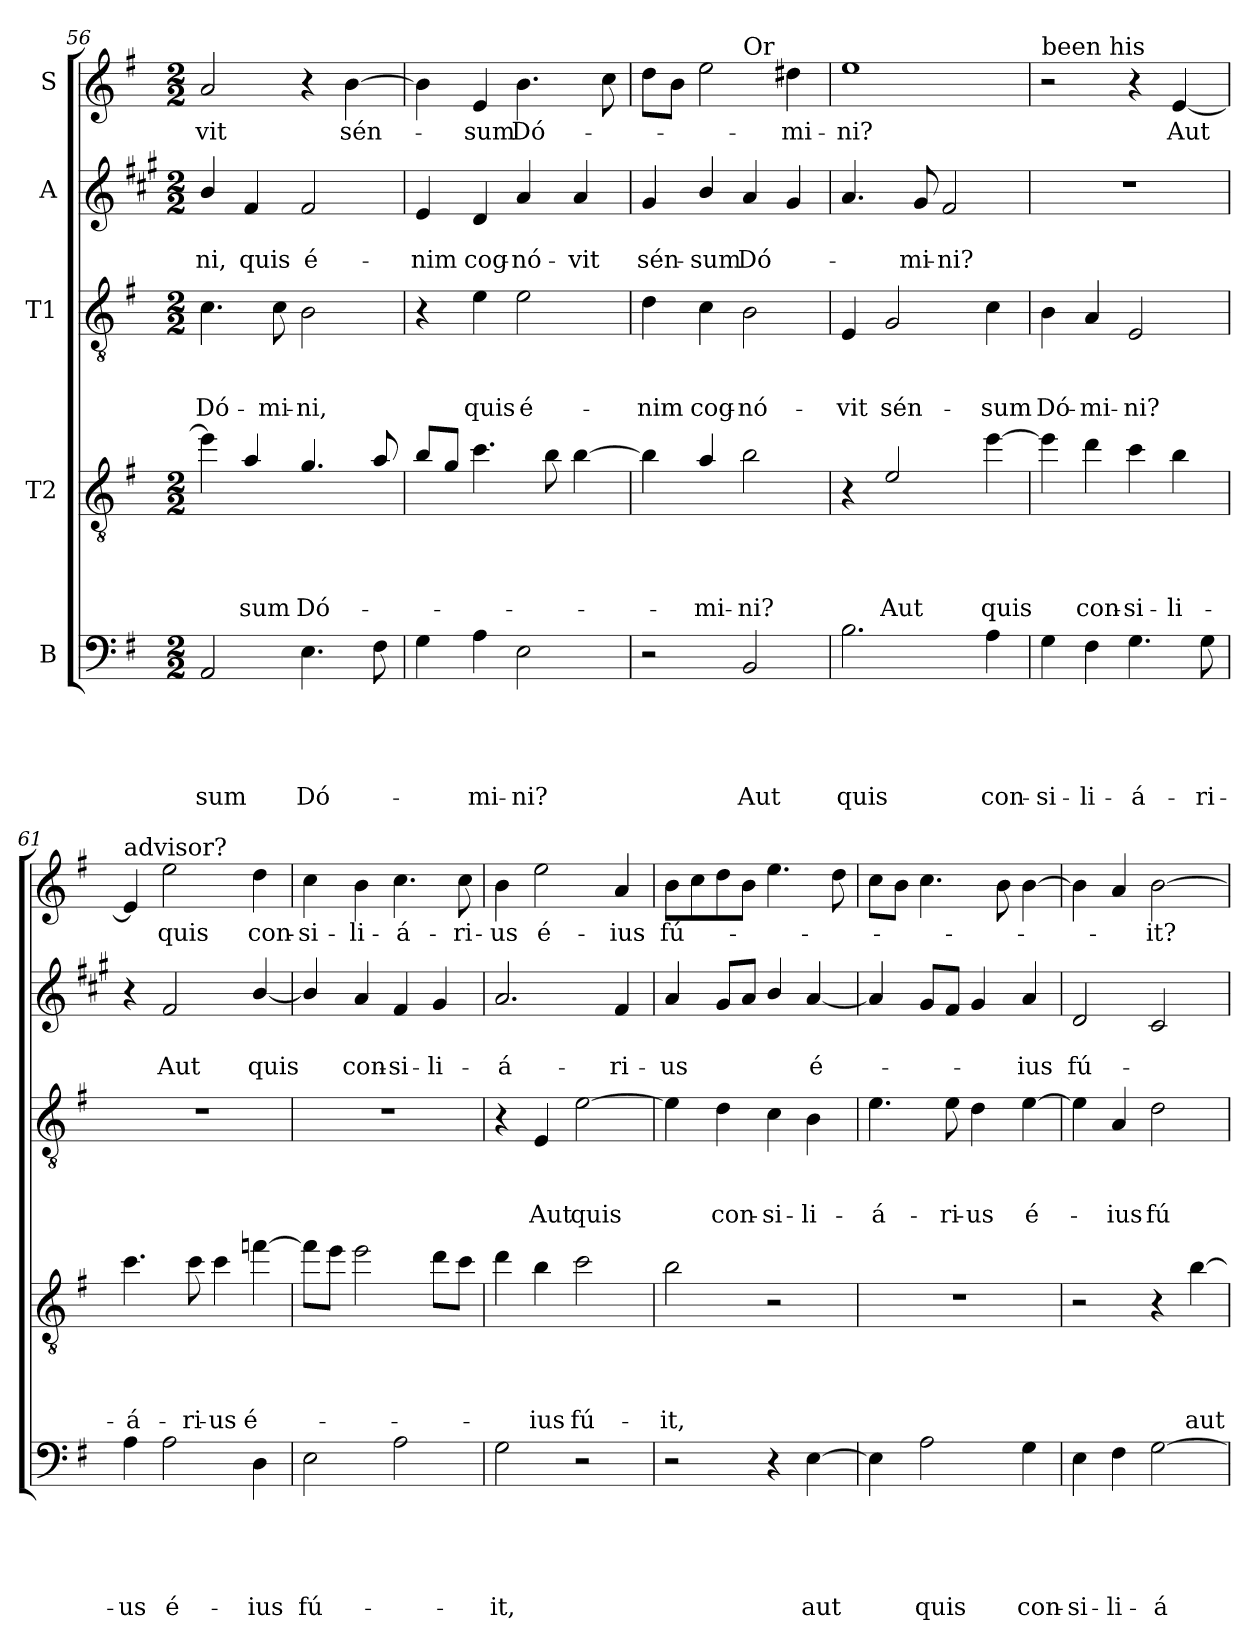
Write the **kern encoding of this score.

**kern	**text	**text	**text	**text	**text	**kern	**text	**text	**text	**text	**kern	**text	**text	**text	**kern	**text	**text	**kern	**text
*part5	*part5	*part5	*part5	*part5	*part5	*part4	*part4	*part4	*part4	*part4	*part3	*part3	*part3	*part3	*part2	*part2	*part2	*part1	*part1
*staff5	*staff5	*staff5	*staff5	*staff5	*staff5	*staff4	*staff4	*staff4	*staff4	*staff4	*staff3	*staff3	*staff3	*staff3	*staff2	*staff2	*staff2	*staff1	*staff1
*I"B	*	*	*	*	*	*I"T2	*	*	*	*	*I"T1	*	*	*	*I"A	*	*	*I"S	*
*clefF4	*	*	*	*	*	*clefGv2	*	*	*	*	*clefGv2	*	*	*	*clefG2	*	*	*clefG2	*
*	*	*	*	*	*	*ITrd8c14	*	*	*	*	*	*	*	*	*ITrd1c2	*	*	*	*
*k[f#]	*	*	*	*	*	*k[f#]	*	*	*	*	*k[f#]	*	*	*	*k[f#]	*	*	*k[f#]	*
*G:	*	*	*	*	*	*G:	*	*	*	*	*G:	*	*	*	*G:	*	*	*G:	*
*M2/2	*	*	*	*	*	*M2/2	*	*	*	*	*M2/2	*	*	*	*M2/2	*	*	*M2/2	*
=56	=56	=56	=56	=56	=56	=56	=56	=56	=56	=56	=56	=56	=56	=56	=56	=56	=56	=56	=56
!	!	!	!	!	!LO:LY:b	!	!	!	!	!	!	!	!	!LO:LY:b	!	!	!LO:LY:b	!	!LO:LY:b
2AA/	.	.	.	.	-sum	4e\]	.	.	.	.	4.c\	.	.	Dó-	4a/	.	-ni,	2a/	-vit
!	!	!	!	!	!	!	!	!	!	!LO:LY:b	!	!	!	!	!	!	!LO:LY:b	!	!
.	.	.	.	.	.	4A/	.	.	.	-sum	.	.	.	.	4e/	.	quis	.	.
!	!	!	!	!	!	!	!	!	!	!	!	!	!	!LO:LY:b	!	!	!	!	!
.	.	.	.	.	.	.	.	.	.	.	8c\	.	.	-mi-	.	.	.	.	.
!	!	!	!	!	!LO:LY:b	!	!	!	!	!LO:LY:b	!	!	!	!LO:LY:b	!	!	!LO:LY:b	!	!
4.E\	.	.	.	.	Dó-	4.G/	.	.	.	Dó-	2B\	.	.	-ni,	2e/	.	é-	4r	.
!	!	!	!	!	!	!	!	!	!	!	!	!	!	!	!	!	!	!	!LO:LY:b
.	.	.	.	.	.	.	.	.	.	.	.	.	.	.	.	.	.	[4b\	sén-
8F#\	.	.	.	.	.	8A/	.	.	.	.	.	.	.	.	.	.	.	.	.
=57	=57	=57	=57	=57	=57	=57	=57	=57	=57	=57	=57	=57	=57	=57	=57	=57	=57	=57	=57
!	!	!	!	!	!	!	!	!	!	!	!	!	!	!	!	!	!LO:LY:b	!	!
4G\	.	.	.	.	.	8B/L	.	.	.	.	4r	.	.	.	4d/	.	-nim	4b\]	.
.	.	.	.	.	.	8G/J	.	.	.	.	.	.	.	.	.	.	.	.	.
!	!	!	!	!	!LO:LY:b	!	!	!	!	!	!	!	!	!LO:LY:b	!	!	!LO:LY:b	!	!LO:LY:b
4A\	.	.	.	.	-mi-	4.c\	.	.	.	.	4e\	.	.	quis	4c/	.	cog-	4e/	-sum
!	!	!	!	!	!LO:LY:b	!	!	!	!	!	!	!	!	!LO:LY:b	!	!	!LO:LY:b	!	!LO:LY:b
2E\	.	.	.	.	-ni?	.	.	.	.	.	2e\	.	.	é-	4g/	.	-nó-	4.b\	Dó-
.	.	.	.	.	.	8B\	.	.	.	.	.	.	.	.	.	.	.	.	.
!	!	!	!	!	!	!	!	!	!	!	!	!	!	!	!	!	!LO:LY:b	!	!
.	.	.	.	.	.	[4B\	.	.	.	.	.	.	.	.	4g/	.	-vit	.	.
.	.	.	.	.	.	.	.	.	.	.	.	.	.	.	.	.	.	8cc\	.
=58	=58	=58	=58	=58	=58	=58	=58	=58	=58	=58	=58	=58	=58	=58	=58	=58	=58	=58	=58
!	!	!	!	!	!	!	!	!	!	!	!	!	!	!LO:LY:b	!	!	!LO:LY:b	!	!
*	*	*	*	*	*	*	*	*	*	*	*	*	*	*	*	*	*	*^	*
2r	.	.	.	.	.	4B\]	.	.	.	.	4d\	.	.	-nim	4f#/	.	sén-	8dd\L	2ryy	.
.	.	.	.	.	.	.	.	.	.	.	.	.	.	.	.	.	.	8b\J	.	.
!	!	!	!	!	!	!	!	!	!	!LO:LY:b	!	!	!	!LO:LY:b	!	!	!LO:LY:b	!	!	!
.	.	.	.	.	.	4A/	.	.	.	-mi-	4c\	.	.	cog-	4a/	.	-sum	2ee\	.	.
!	!	!	!	!	!	!	!	!	!	!	!	!	!	!	!	!	!	!	!LO:TX:a:t=Or	!
!	!	!	!	!	!LO:LY:b	!	!	!	!	!LO:LY:b	!	!	!	!LO:LY:b	!	!	!LO:LY:b	!	!	!
2BB/	.	.	.	.	Aut	2B\	.	.	.	-ni?	2B\	.	.	-nó-	4g/	.	Dó-	.	2ryy	.
!	!	!	!	!	!	!	!	!	!	!	!	!	!	!	!	!	!	!	!	!LO:LY:b
.	.	.	.	.	.	.	.	.	.	.	.	.	.	.	4f#/	.	.	4dd#\	.	-mi-
!!LO:PB:g=z
=59	=59	=59	=59	=59	=59	=59	=59	=59	=59	=59	=59	=59	=59	=59	=59	=59	=59	=59	=59	=59
!	!	!	!	!	!	!	!	!	!	!	!	!	!	!	!	!	!	!LO:TX:a:t=who has	!	!
!	!	!	!	!	!LO:LY:b	!	!	!	!	!	!	!	!	!LO:LY:b	!	!	!	!	!	!LO:LY:b
*	*	*	*	*	*	*	*	*	*	*	*	*	*	*	*	*	*	*v	*v	*
2.B\	.	.	.	.	quis	4r	.	.	.	.	4E/	.	.	-vit	4.g/	.	.	1ee	-ni?
!	!	!	!	!	!	!	!	!	!	!LO:LY:b	!	!	!	!LO:LY:b	!	!	!	!	!
.	.	.	.	.	.	2E/	.	.	.	Aut	2G/	.	.	sén-	.	.	.	.	.
!	!	!	!	!	!	!	!	!	!	!	!	!	!	!	!	!	!LO:LY:b	!	!
.	.	.	.	.	.	.	.	.	.	.	.	.	.	.	8f#/	.	-mi-	.	.
!	!	!	!	!	!	!	!	!	!	!	!	!	!	!	!	!	!LO:LY:b	!	!
.	.	.	.	.	.	.	.	.	.	.	.	.	.	.	2e/	.	-ni?	.	.
!	!	!	!	!	!LO:LY:b	!	!	!	!	!LO:LY:b	!	!	!	!LO:LY:b	!	!	!	!	!
4A\	.	.	.	.	con-	[4e\	.	.	.	quis	4c\	.	.	-sum	.	.	.	.	.
=60	=60	=60	=60	=60	=60	=60	=60	=60	=60	=60	=60	=60	=60	=60	=60	=60	=60	=60	=60
!	!	!	!	!	!	!	!	!	!	!	!	!	!	!	!	!	!	!LO:TX:a:t=been his	!
!	!	!	!	!	!LO:LY:b	!	!	!	!	!	!	!	!	!LO:LY:b	!	!	!	!	!
4G\	.	.	.	.	-si-	4e\]	.	.	.	.	4B\	.	.	Dó-	1r	.	.	2r	.
!	!	!	!	!	!LO:LY:b	!	!	!	!	!LO:LY:b	!	!	!	!LO:LY:b	!	!	!	!	!
4F#\	.	.	.	.	-li-	4d\	.	.	.	con-	4A/	.	.	-mi-	.	.	.	.	.
!	!	!	!	!	!LO:LY:b	!	!	!	!	!LO:LY:b	!	!	!	!LO:LY:b	!	!	!	!	!
4.G\	.	.	.	.	-á-	4c\	.	.	.	-si-	2E/	.	.	-ni?	.	.	.	4r	.
!	!	!	!	!	!	!	!	!	!	!LO:LY:b	!	!	!	!	!	!	!	!	!LO:LY:b
.	.	.	.	.	.	4B\	.	.	.	-li-	.	.	.	.	.	.	.	[4e/	Aut
!	!	!	!	!	!LO:LY:b	!	!	!	!	!	!	!	!	!	!	!	!	!	!
8G\	.	.	.	.	-ri-	.	.	.	.	.	.	.	.	.	.	.	.	.	.
=61	=61	=61	=61	=61	=61	=61	=61	=61	=61	=61	=61	=61	=61	=61	=61	=61	=61	=61	=61
!	!	!	!	!	!	!	!	!	!	!	!	!	!	!	!	!	!	!LO:TX:a:t=advisor?	!
!	!	!	!	!	!LO:LY:b	!	!	!	!	!LO:LY:b	!	!	!	!	!	!	!	!	!
4A\	.	.	.	.	-us	4.c\	.	.	.	-á-	1r	.	.	.	4r	.	.	4e/]	.
!	!	!	!	!	!LO:LY:b	!	!	!	!	!	!	!	!	!	!	!	!LO:LY:b	!	!LO:LY:b
2A\	.	.	.	.	é-	.	.	.	.	.	.	.	.	.	2e/	.	Aut	2ee\	quis
!	!	!	!	!	!	!	!	!	!	!LO:LY:b	!	!	!	!	!	!	!	!	!
.	.	.	.	.	.	8c\	.	.	.	-ri-	.	.	.	.	.	.	.	.	.
!	!	!	!	!	!	!	!	!	!	!LO:LY:b	!	!	!	!	!	!	!	!	!
.	.	.	.	.	.	4c\	.	.	.	-us	.	.	.	.	.	.	.	.	.
!	!	!	!	!	!LO:LY:b	!	!	!	!	!LO:LY:b	!	!	!	!	!	!	!LO:LY:b	!	!LO:LY:b
4D\	.	.	.	.	-ius	[4fn\	.	.	.	é-	.	.	.	.	[4a/	.	quis	4dd\	con-
=62	=62	=62	=62	=62	=62	=62	=62	=62	=62	=62	=62	=62	=62	=62	=62	=62	=62	=62	=62
!	!	!	!	!	!LO:LY:b	!	!	!	!	!	!	!	!	!	!	!	!	!	!LO:LY:b
2E\	.	.	.	.	fú-	8f\L]	.	.	.	.	1r	.	.	.	4a/]	.	.	4cc\	-si-
.	.	.	.	.	.	8e\J	.	.	.	.	.	.	.	.	.	.	.	.	.
!	!	!	!	!	!	!	!	!	!	!	!	!	!	!	!	!	!LO:LY:b	!	!LO:LY:b
.	.	.	.	.	.	2e\	.	.	.	.	.	.	.	.	4g/	.	con-	4b\	-li-
!	!	!	!	!	!	!	!	!	!	!	!	!	!	!	!	!	!LO:LY:b	!	!LO:LY:b
2A\	.	.	.	.	.	.	.	.	.	.	.	.	.	.	4e/	.	-si-	4.cc\	-á-
!	!	!	!	!	!	!	!	!	!	!	!	!	!	!	!	!	!LO:LY:b	!	!
.	.	.	.	.	.	8d\L	.	.	.	.	.	.	.	.	4f#/	.	-li-	.	.
!	!	!	!	!	!	!	!	!	!	!	!	!	!	!	!	!	!	!	!LO:LY:b
.	.	.	.	.	.	8c\J	.	.	.	.	.	.	.	.	.	.	.	8cc\	-ri-
=63	=63	=63	=63	=63	=63	=63	=63	=63	=63	=63	=63	=63	=63	=63	=63	=63	=63	=63	=63
!	!	!	!	!	!LO:LY:b	!	!	!	!	!	!	!	!	!	!	!	!LO:LY:b	!	!LO:LY:b
2G\	.	.	.	.	-it,	4d\	.	.	.	.	4r	.	.	.	2.g/	.	-á-	4b\	-us
!	!	!	!	!	!	!	!	!	!	!LO:LY:b	!	!	!	!LO:LY:b	!	!	!	!	!LO:LY:b
.	.	.	.	.	.	4B\	.	.	.	-ius	4E/	.	.	Aut	.	.	.	2ee\	é-
!	!	!	!	!	!	!	!	!	!	!LO:LY:b	!	!	!	!LO:LY:b	!	!	!	!	!
2r	.	.	.	.	.	2c\	.	.	.	fú-	[2e\	.	.	quis	.	.	.	.	.
!	!	!	!	!	!	!	!	!	!	!	!	!	!	!	!	!	!LO:LY:b	!	!LO:LY:b
.	.	.	.	.	.	.	.	.	.	.	.	.	.	.	4e/	.	-ri-	4a/	-ius
=64	=64	=64	=64	=64	=64	=64	=64	=64	=64	=64	=64	=64	=64	=64	=64	=64	=64	=64	=64
!	!	!	!	!	!	!	!	!	!	!LO:LY:b	!	!	!	!	!	!	!LO:LY:b	!	!LO:LY:b
2r	.	.	.	.	.	2B\	.	.	.	-it,	4e\]	.	.	.	4g/	.	-us	8b\L	fú-
.	.	.	.	.	.	.	.	.	.	.	.	.	.	.	.	.	.	8cc\	.
!	!	!	!	!	!	!	!	!	!	!	!	!	!	!LO:LY:b	!	!	!	!	!
.	.	.	.	.	.	.	.	.	.	.	4d\	.	.	con-	8f#/L	.	.	8dd\	.
.	.	.	.	.	.	.	.	.	.	.	.	.	.	.	8g/J	.	.	8b\J	.
!	!	!	!	!	!	!	!	!	!	!	!	!	!	!LO:LY:b	!	!	!	!	!
4r	.	.	.	.	.	2r	.	.	.	.	4c\	.	.	-si-	4a/	.	.	4.ee\	.
!	!	!	!	!	!LO:LY:b	!	!	!	!	!	!	!	!	!LO:LY:b	!	!	!LO:LY:b	!	!
[4E\	.	.	.	.	aut	.	.	.	.	.	4B\	.	.	-li-	[4g/	.	é-	.	.
.	.	.	.	.	.	.	.	.	.	.	.	.	.	.	.	.	.	8dd\	.
!!LO:LB:g=z
=65	=65	=65	=65	=65	=65	=65	=65	=65	=65	=65	=65	=65	=65	=65	=65	=65	=65	=65	=65
!	!	!	!	!	!	!	!	!	!	!	!	!	!	!LO:LY:b	!	!	!	!	!
4E\]	.	.	.	.	.	1r	.	.	.	.	4.e\	.	.	-á-	4g/]	.	.	8cc\L	.
.	.	.	.	.	.	.	.	.	.	.	.	.	.	.	.	.	.	8b\J	.
!	!	!	!	!	!LO:LY:b	!	!	!	!	!	!	!	!	!	!	!	!	!	!
2A\	.	.	.	.	quis	.	.	.	.	.	.	.	.	.	8f#/L	.	.	4.cc\	.
!	!	!	!	!	!	!	!	!	!	!	!	!	!	!LO:LY:b	!	!	!	!	!
.	.	.	.	.	.	.	.	.	.	.	8e\	.	.	-ri-	8e/J	.	.	.	.
!	!	!	!	!	!	!	!	!	!	!	!	!	!	!LO:LY:b	!	!	!	!	!
.	.	.	.	.	.	.	.	.	.	.	4d\	.	.	-us	4f#/	.	.	.	.
.	.	.	.	.	.	.	.	.	.	.	.	.	.	.	.	.	.	8b\	.
!	!	!	!	!	!LO:LY:b	!	!	!	!	!	!	!	!	!LO:LY:b	!	!	!LO:LY:b	!	!
4G\	.	.	.	.	con-	.	.	.	.	.	[4e\	.	.	é-	4g/	.	-ius	[4b\	.
=66	=66	=66	=66	=66	=66	=66	=66	=66	=66	=66	=66	=66	=66	=66	=66	=66	=66	=66	=66
!	!	!	!	!	!LO:LY:b	!	!	!	!	!	!	!	!	!	!	!	!LO:LY:b	!	!
4E\	.	.	.	.	-si-	2r	.	.	.	.	4e\]	.	.	.	2c/	.	fú-	4b\]	.
!	!	!	!	!	!LO:LY:b	!	!	!	!	!	!	!	!	!LO:LY:b	!	!	!	!	!
4F#\	.	.	.	.	-li-	.	.	.	.	.	4A/	.	.	-ius	.	.	.	4a/	.
!	!	!	!	!	!LO:LY:b	!	!	!	!	!	!	!	!	!LO:LY:b	!	!	!	!	!LO:LY:b
[2G\	.	.	.	.	-á-	4r	.	.	.	.	2d\	.	.	fú-	2B/	.	.	[2b\	-it?
!	!	!	!	!	!	!	!	!	!	!LO:LY:b	!	!	!	!	!	!	!	!	!
.	.	.	.	.	.	[4B\	.	.	.	aut	.	.	.	.	.	.	.	.	.
=	=	=	=	=	=	=	=	=	=	=	=	=	=	=	=	=	=	=	=
*-	*-	*-	*-	*-	*-	*-	*-	*-	*-	*-	*-	*-	*-	*-	*-	*-	*-	*-	*-
